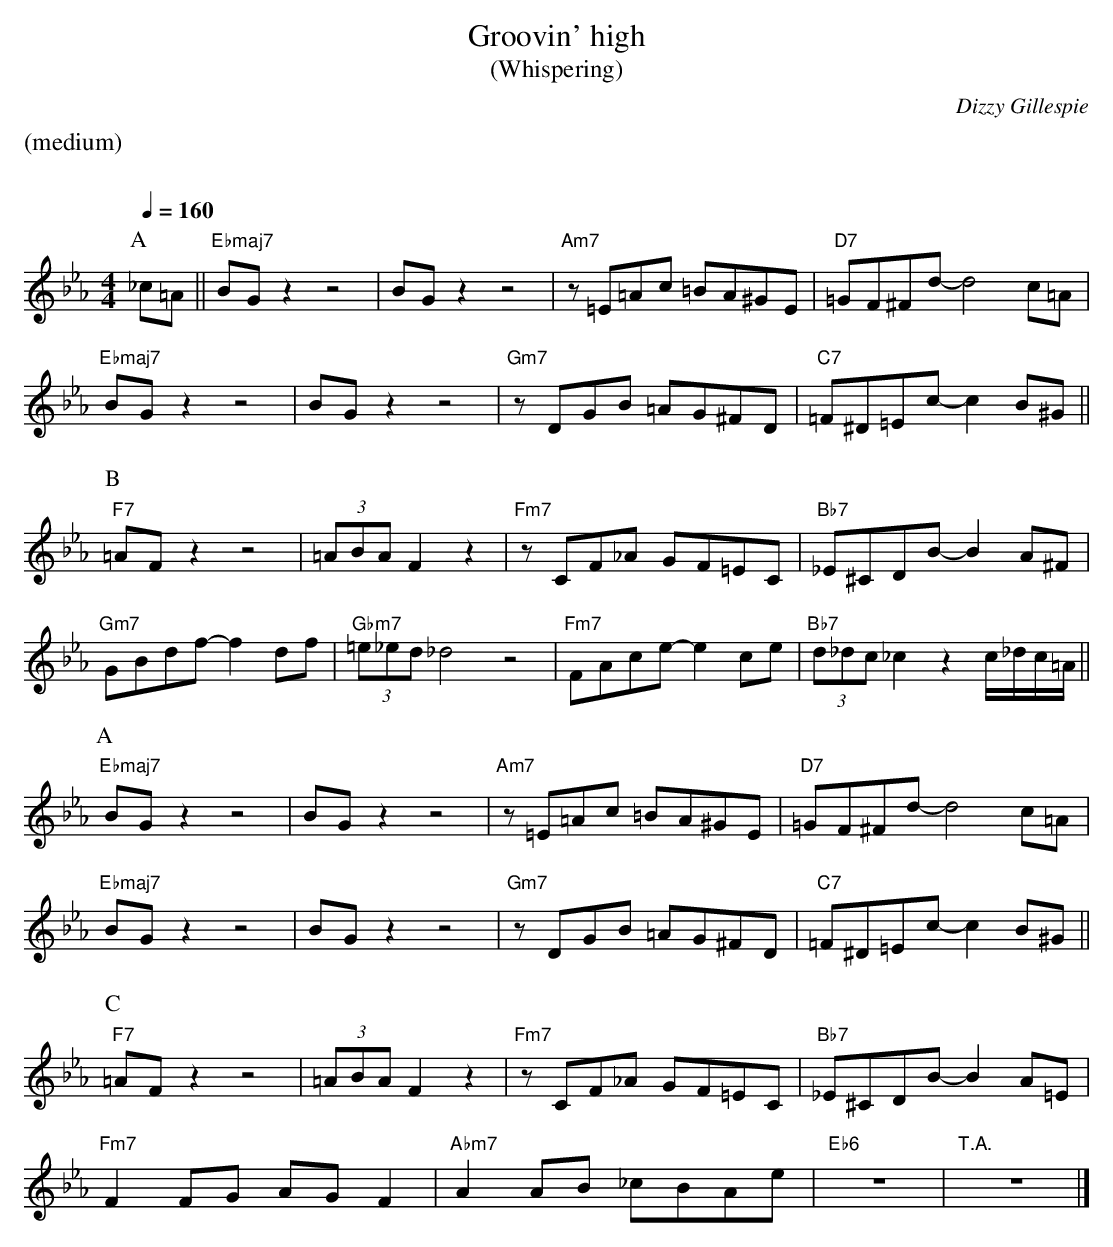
X:1
T:Groovin' high
T:(Whispering)
M:4/4
L:1/8
C:Dizzy Gillespie
Q:1/4=160
K:Eb
%%text (medium)
%%vskip 20
P:A
_c=A || "Ebmaj7"BGz2 z4 | BGz2 z4 | "Am7"z=E=Ac =BA^GE | "D7"=GF^Fd- d4c=A |
"Ebmaj7"BGz2 z4 | BGz2 z4 | "Gm7"zDGB =AG^FD | "C7"=F^D=Ec- c2 B^G ||
P:B
"F7"=AFz2 z4 | (3=ABA F2 z2 | "Fm7"zCF_A GF=EC | "Bb7"_E^CDB- B2A^F |
"Gm7"GBdf-f2df | "Gbm7"(3=e_ed _d4 z4 | "Fm7"FAce-e2ce | "Bb7"(3d_dc _c2 z2 c/_d/c/=A/ ||
P:A
"Ebmaj7"BGz2 z4 | BGz2 z4 | "Am7"z=E=Ac =BA^GE | "D7"=GF^Fd- d4c=A |
"Ebmaj7"BGz2 z4 | BGz2 z4 | "Gm7"zDGB =AG^FD | "C7"=F^D=Ec- c2 B^G ||
P:C
"F7"=AFz2 z4 | (3=ABA F2 z2 | "Fm7"zCF_A GF=EC | "Bb7"_E^CDB- B2A=E |
"Fm7"F2FG AGF2 | "Abm7"A2AB _cBAe | "Eb6"z8 | "T.A."z8 |]
